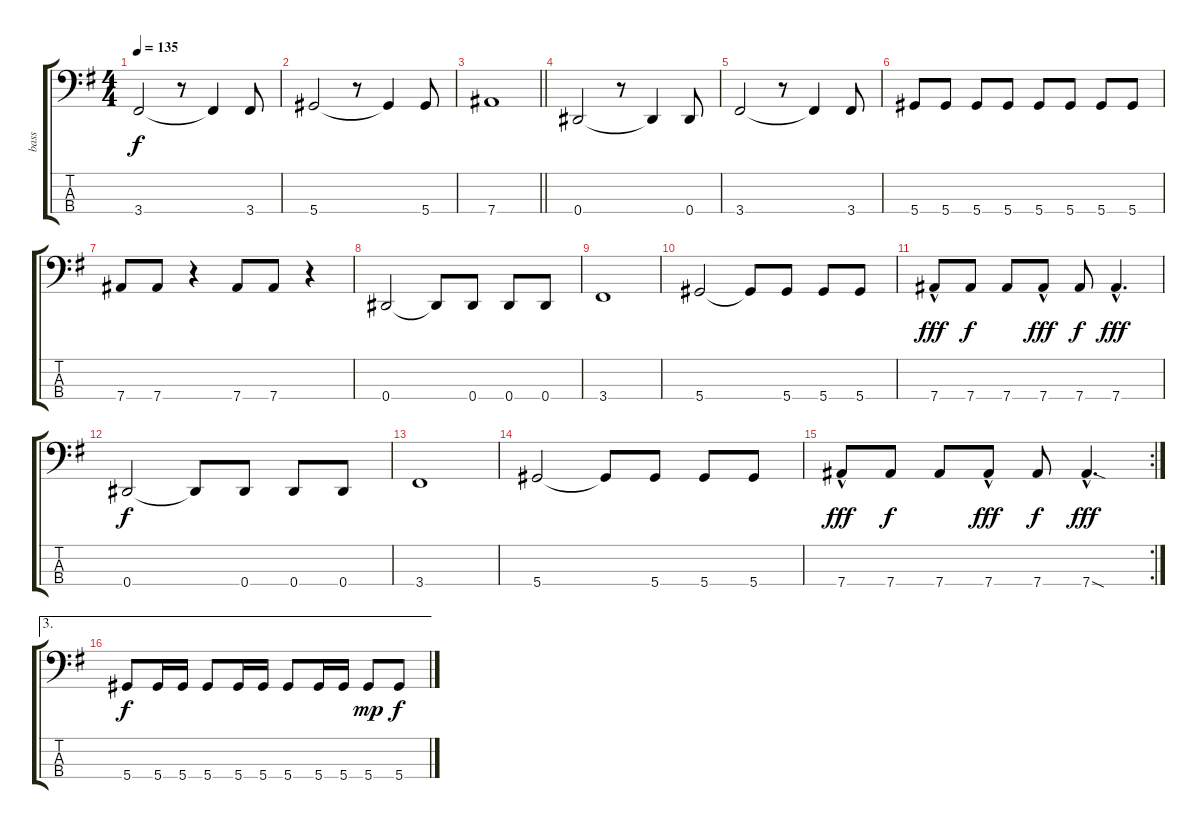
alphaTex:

\track ("bass" "bass") {instrument electricbasspick}
\staff {score tabs}
\tuning (Gb2 Db2 Ab1 Eb1) {hide}
\ts (4 4)
\tempo 135
\clef f4
\ks eminor
3.4.2{dy f} r.8 3.4{t}.4 3.4.8 |
5.4.2 r.8 5.4{t}.4 5.4.8 |
\barLineRight lightlight
7.4.1 |
0.4.2 r.8 0.4{t}.4 0.4.8 |
3.4.2 r.8 3.4{t}.4 3.4.8 |
5.4.8 5.4.8 5.4.8 5.4.8 5.4.8 5.4.8 5.4.8 5.4.8 |
7.4.8 7.4.8 r.4 7.4.8 7.4.8 r.4 |
0.4.2 0.4{t}.8 0.4.8 0.4.8 0.4.8 |
3.4.1 |
5.4.2 5.4{t}.8 5.4.8 5.4.8 5.4.8 |
7.4{hac}.8{dy fff} 7.4.8{dy f} 7.4.8 7.4{hac}.8{dy fff} 7.4.8{dy f} 7.4{hac}.4{d dy fff} |
0.4.2{dy f} 0.4{t}.8 0.4.8 0.4.8 0.4.8 |
3.4.1 |
5.4.2 5.4{t}.8 5.4.8 5.4.8 5.4.8 |
\rc 2
7.4{hac}.8{dy fff} 7.4.8{dy f} 7.4.8 7.4{hac}.8{dy fff} 7.4.8{dy f} 7.4{sod hac}.4{d dy fff} |
\ae 3
5.4.8{dy f} 5.4.16 5.4.16 5.4.8 5.4.16 5.4.16 5.4.8 5.4.16 5.4.16 5.4.8{dy mp} 5.4.8{dy f}
